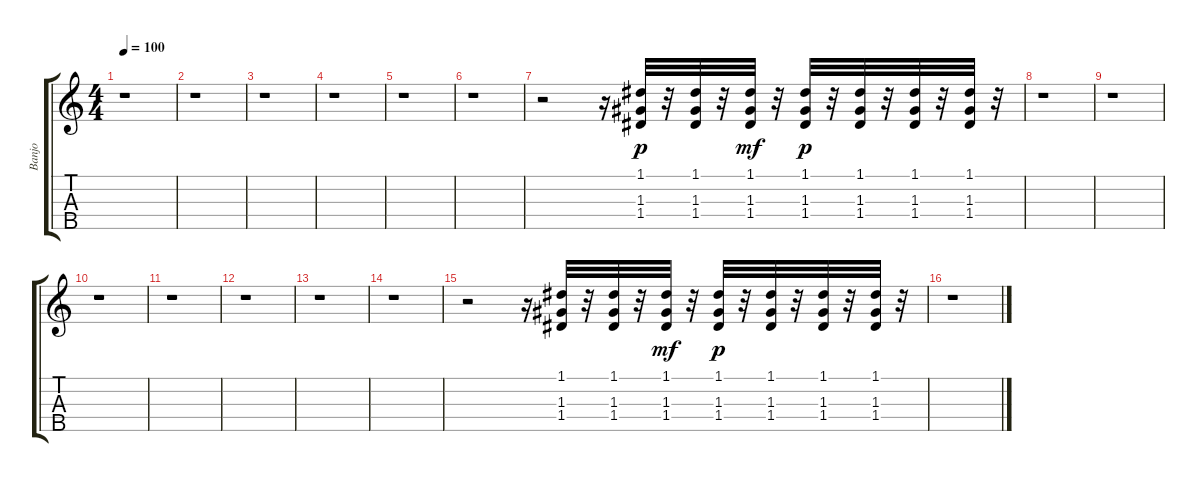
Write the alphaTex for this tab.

\track ("Banjo" "Banjo") {instrument banjo}
\staff {score tabs}
\tuning (D4 B3 G3 D3 G4) {hide}
\displaytranspose 12
\ts (4 4)
\tempo 100
\clef g2
\ks c
r.1{dy p} |
r.1 |
r.1 |
r.1 |
r.1 |
r.1 |
r.2 r.16 (1.1 1.3 1.4).32 r.32 (1.1 1.3 1.4).32 r.32 (1.1 1.3 1.4).32{dy mf} r.32 (1.1 1.3 1.4).32{dy p} r.32 (1.1 1.3 1.4).32 r.32 (1.1 1.3 1.4).32 r.32 (1.1 1.3 1.4).32 r.32 |
r.1 |
r.1 |
r.1 |
r.1 |
r.1 |
r.1 |
r.1 |
r.2 r.16 (1.1 1.3 1.4).32 r.32 (1.1 1.3 1.4).32 r.32 (1.1 1.3 1.4).32{dy mf} r.32 (1.1 1.3 1.4).32{dy p} r.32 (1.1 1.3 1.4).32 r.32 (1.1 1.3 1.4).32 r.32 (1.1 1.3 1.4).32 r.32 |
r.1
